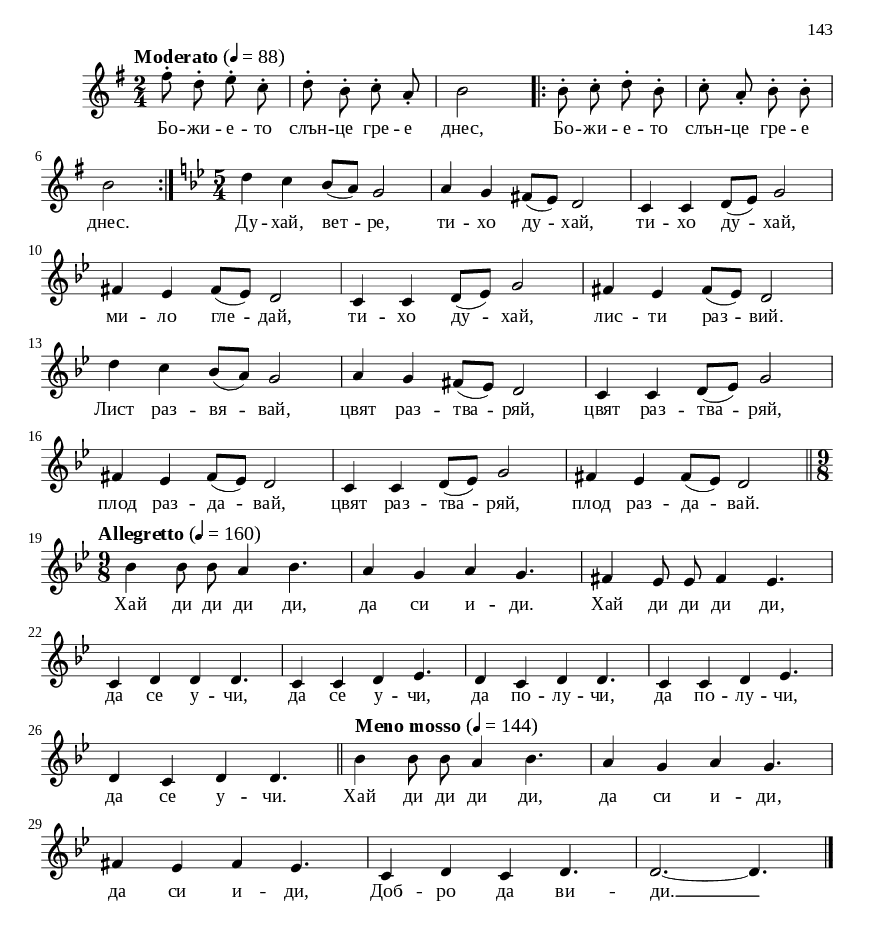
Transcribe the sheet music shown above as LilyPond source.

\version "2.24.4"

% include paper part and global functions
\include "include/globals.ily"

\bookpart {
  \label #'ref161
  \tocItem \markup "Духай, ветре II"
  \include "include/bookpart-paper.ily"
  \paper {
      print-first-page-number = ##t
      bookpart-level-page-numbering = ##t
  print-page-number = ##t
      first-page-number = #143
}
\score {
    \include "include/score-layout.ily"

    \new Voice \absolute {
      \clef treble
      \key g \major
      \time 2/4
      \tempoFunc "Moderato" 4 "88"
      \autoBeamOff
      fis''8 -.  d''8 -.  e''8 -.
      c''8 -. | % 2
      d''8 -.  b'8 -.  c''8 -.
      a'8 -.  | % 3
      b'2 \repeat volta 2 {
        | % 4
        b'8 -. c''8 -.  d''8 -.
        b'8 -.  | % 5
        c''8 -. a'8 -.  b'8 -.
        b'8 -.  \break | % 6
        b'2
        | % 7
      }
      \key g \minor \time 5/4  % 7
      d''4 c''4  bes'8 ( [  a'8 ) ]
      g'2 | % 8
      a'4  g'4  fis'8 ( [  es'8 ) ]
      d'2 | % 9
      c'4  c'4  d'8 ( [  es'8 ) ]  g'2
      \break |
      fis'4  es'4  fis'8 ( [  es'8 ) ]
      d'2 | % 11
      c'4  c'4  d'8 ( [  es'8 ) ]  g'2
      | % 12
      fis'4  es'4  fis'8 ( [  es'8 ) ]
      d'2 \break | % 13
      d''4 c''4  bes'8 ( [  a'8 ) ]
      g'2 | % 14
      a'4  g'4  fis'8 ( [  es'8 ) ]
      d'2 | % 15
      c'4  c'4  d'8 ( [  es'8 ) ]  g'2
      \break | % 16
      fis'4  es'4  fis'8 ( [  es'8 ) ]
      d'2 | % 17
      c'4  c'4  d'8 ( [  es'8 ) ]  g'2
      | % 18
      fis'4  es'4  fis'8 ( [  es'8 ) ]
      d'2 \bar "||"
      \break | % 19
      \time 9/8  | % 19
      | % 19
      \tempoFunc "Allegretto" 4 "160"
      bes'4 bes'8 bes'8  a'4
      bes'4. |
      a'4  g'4  a'4  g'4. | % 21
      fis'4  es'8  es'8  fis'4  es'4.
      \break | % 22
      c'4  d'4  d'4  d'4. | % 23
      c'4  c'4  d'4  es'4. | % 24
      d'4  c'4  d'4  d'4. | % 25
      c'4  c'4  d'4  es'4. | \break % 26
      d'4  c'4  d'4  d'4. | % 27
      \tempoFunc "Meno mosso" 4 "144"
      \bar "||" bes'4 bes'8 bes'8  a'4
      bes'4. | % 28
      a'4  g'4  a'4  g'4. \break | % 29
      fis'4  es'4  fis'4  es'4. |
      c'4  d'4  c'4  d'4. | % 31
      d'2. ~  d'4. \bar "|."
    }

    \addlyrics {
      Бо -- жи -- е -- то слън -- це гре --
      е днес, Бо -- жи -- е -- то слън --
      це гре -- е днес. Ду -- хай, вет
      -- ре, ти -- хо ду  -- хай, ти
      -- хо ду  -- хай, ми -- ло гле
      -- дай, ти -- хо ду  -- хай,
      лис -- ти раз  -- вий. Лист раз
      -- вя  -- вай, цвят раз -- тва
      -- ряй, цвят раз -- тва  --
      ряй, плод раз -- да  -- вай,
      цвят раз -- тва  -- ряй, плод
      раз -- да  -- вай. Хай ди ди ди
      ди, да си и -- ди. Хай ди ди ди
      ди, да се у -- чи, да се у -- чи,
      да по -- лу -- чи, да по -- лу --
      чи, да се у -- чи. Хай ди ди ди
      ди, да си и -- ди, да си и -- ди,
      Доб -- ро да ви -- ди. __
    }

    \header {
      title = \titleFunc #'ref_desc_16 "Духай, ветре II" "Duhaj vetre II"
    }

    \midi{}

  } % score


} % bookpart

% Più mosso
%
